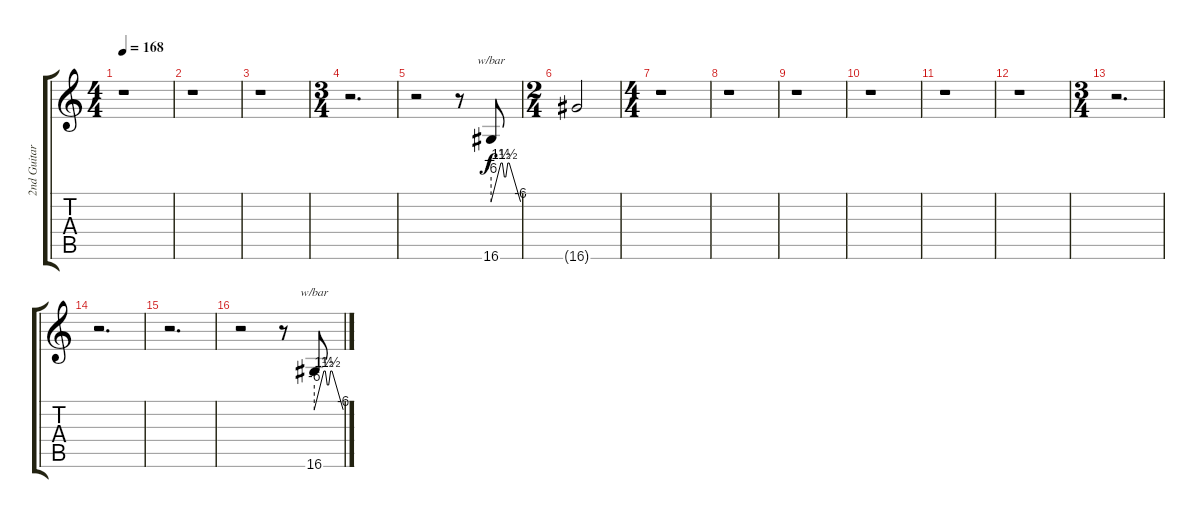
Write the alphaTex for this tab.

\track ("2nd Guitar" "2nd Guitar") {instrument distortionguitar}
\staff {score tabs}
\tuning (E4 B3 G3 D3 A2 E2) {hide}
\ts (4 4)
\tempo 168
\clef g2
\ks c
r.1{dy f} |
r.1 |
r.1 |
\ts (3 4)
r.2{d} |
r.2 r.8 16.6.8{tbe (custom default 0 -24 20 6 23 6 27 0 30 0 34 6 37 6 60 -24) volume 13 balance 14} |
\ts (2 4)
16.6{t}.2{volume 14 balance 14} |
\ts (4 4)
r.1 |
r.1 |
r.1 |
r.1 |
r.1 |
r.1 |
\ts (3 4)
r.2{d} |
r.2{d} |
r.2{d} |
r.2 r.8 16.6.8{tbe (custom default 0 -24 20 6 23 6 27 0 30 0 34 6 37 6 60 -24) volume 13 balance 14}
